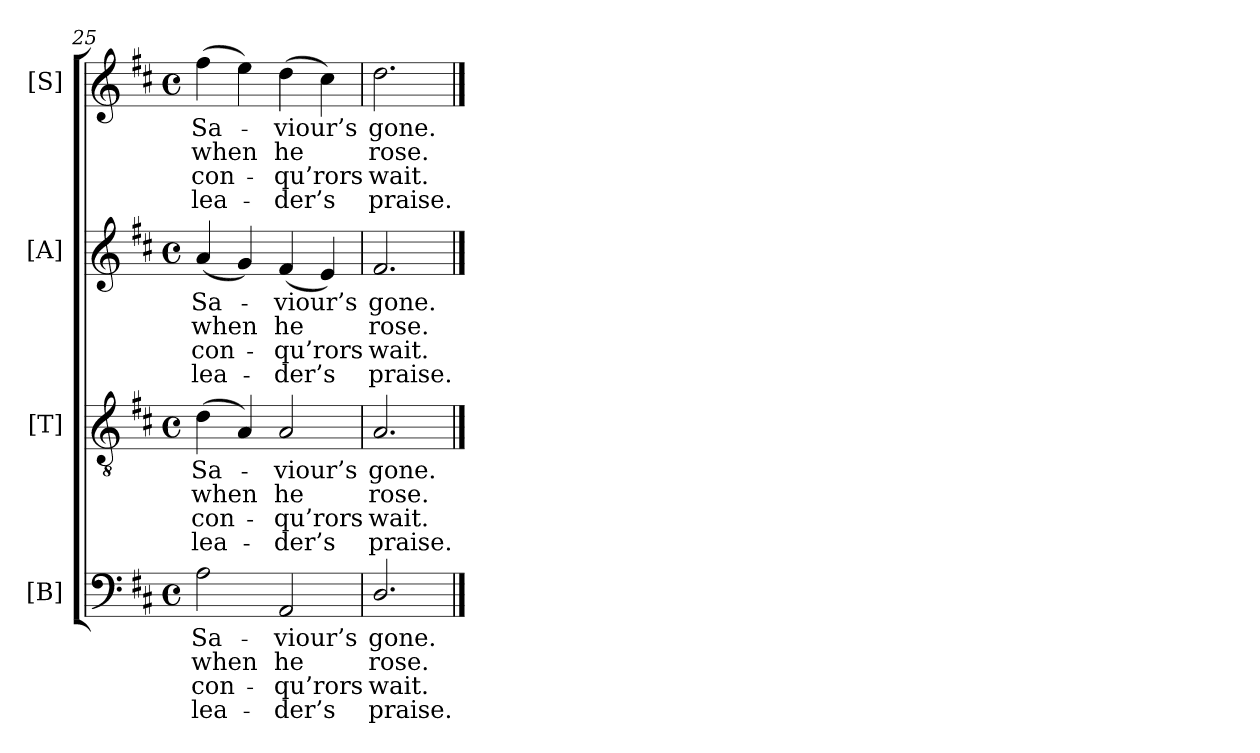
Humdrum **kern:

**kern	**text	**text	**text	**text	**kern	**text	**text	**text	**text	**kern	**text	**text	**text	**text	**kern	**text	**text	**text	**text
*part4	*part4	*part4	*part4	*part4	*part3	*part3	*part3	*part3	*part3	*part2	*part2	*part2	*part2	*part2	*part1	*part1	*part1	*part1	*part1
*staff4	*staff4	*staff4	*staff4	*staff4	*staff3	*staff3	*staff3	*staff3	*staff3	*staff2	*staff2	*staff2	*staff2	*staff2	*staff1	*staff1	*staff1	*staff1	*staff1
*I"[B]	*	*	*	*	*I"[T]	*	*	*	*	*I"[A]	*	*	*	*	*I"[S]	*	*	*	*
*clefF4	*	*	*	*	*clefGv2	*	*	*	*	*clefG2	*	*	*	*	*clefG2	*	*	*	*
*	*	*	*	*	*ITrd7c12	*	*	*	*	*	*	*	*	*	*	*	*	*	*
*k[f#c#]	*	*	*	*	*k[f#c#]	*	*	*	*	*k[f#c#]	*	*	*	*	*k[f#c#]	*	*	*	*
*D:	*	*	*	*	*D:	*	*	*	*	*D:	*	*	*	*	*D:	*	*	*	*
*M4/4	*	*	*	*	*M4/4	*	*	*	*	*M4/4	*	*	*	*	*M4/4	*	*	*	*
*met(c)	*	*	*	*	*met(c)	*	*	*	*	*met(c)	*	*	*	*	*met(c)	*	*	*	*
=25	=25	=25	=25	=25	=25	=25	=25	=25	=25	=25	=25	=25	=25	=25	=25	=25	=25	=25	=25
!	!LO:LY:b:color=#000000	!LO:LY:b:color=#000000	!LO:LY:b:color=#000000	!LO:LY:b:color=#000000	!	!	!	!	!	!	!	!	!	!	!	!	!	!	!
!	!	!	!	!	!	!LO:LY:b:color=#000000	!LO:LY:b:color=#000000	!LO:LY:b:color=#000000	!LO:LY:b:color=#000000	!	!	!	!	!	!	!	!	!	!
!	!	!	!	!	!	!	!	!	!	!	!LO:LY:b:color=#000000	!LO:LY:b:color=#000000	!LO:LY:b:color=#000000	!LO:LY:b:color=#000000	!	!	!	!	!
!	!	!	!	!	!	!	!	!	!	!	!	!	!	!	!	!LO:LY:b:color=#000000	!LO:LY:b:color=#000000	!LO:LY:b:color=#000000	!LO:LY:b:color=#000000
2Ai\	Sa-	when	con-	-lea-	(4Di\	Sa-	when	con-	-lea-	(4ai/	Sa-	when	con-	-lea-	(4ff#i\	Sa-	when	con-	-lea-
.	.	.	.	.	4AAi/)	.	.	.	.	4gi/)	.	.	.	.	4eei\)	.	.	.	.
!	!LO:LY:b:color=#000000	!LO:LY:b:color=#000000	!LO:LY:b:color=#000000	!LO:LY:b:color=#000000	!	!	!	!	!	!	!	!	!	!	!	!	!	!	!
!	!	!	!	!	!	!LO:LY:b:color=#000000	!LO:LY:b:color=#000000	!LO:LY:b:color=#000000	!LO:LY:b:color=#000000	!	!	!	!	!	!	!	!	!	!
!	!	!	!	!	!	!	!	!	!	!	!LO:LY:b:color=#000000	!LO:LY:b:color=#000000	!LO:LY:b:color=#000000	!LO:LY:b:color=#000000	!	!	!	!	!
!	!	!	!	!	!	!	!	!	!	!	!	!	!	!	!	!LO:LY:b:color=#000000	!LO:LY:b:color=#000000	!LO:LY:b:color=#000000	!LO:LY:b:color=#000000
2AAi/	-viour’s	he	-qu’rors	der’s	2AAi/	-viour’s	he	-qu’rors	der’s	(4f#i/	-viour’s	he	-qu’rors	der’s	(4ddi\	-viour’s	he	-qu’rors	der’s
.	.	.	.	.	.	.	.	.	.	4ei/)	.	.	.	.	4cc#i\)	.	.	.	.
=26	=26	=26	=26	=26	=26	=26	=26	=26	=26	=26	=26	=26	=26	=26	=26	=26	=26	=26	=26
!	!LO:LY:b:color=#000000	!LO:LY:b:color=#000000	!LO:LY:b:color=#000000	!LO:LY:b:color=#000000	!	!	!	!	!	!	!	!	!	!	!	!	!	!	!
!	!	!	!	!	!	!LO:LY:b:color=#000000	!LO:LY:b:color=#000000	!LO:LY:b:color=#000000	!LO:LY:b:color=#000000	!	!	!	!	!	!	!	!	!	!
!	!	!	!	!	!	!	!	!	!	!	!LO:LY:b:color=#000000	!LO:LY:b:color=#000000	!LO:LY:b:color=#000000	!LO:LY:b:color=#000000	!	!	!	!	!
!	!	!	!	!	!	!	!	!	!	!	!	!	!	!	!	!LO:LY:b:color=#000000	!LO:LY:b:color=#000000	!LO:LY:b:color=#000000	!LO:LY:b:color=#000000
2.Di/	gone.	rose.	wait.	praise.	2.AAi/	gone.	rose.	wait.	praise.	2.f#i/	gone.	rose.	wait.	praise.	2.ddi\	gone.	rose.	wait.	praise.
==	==	==	==	==	==	==	==	==	==	==	==	==	==	==	==	==	==	==	==
*-	*-	*-	*-	*-	*-	*-	*-	*-	*-	*-	*-	*-	*-	*-	*-	*-	*-	*-	*-
